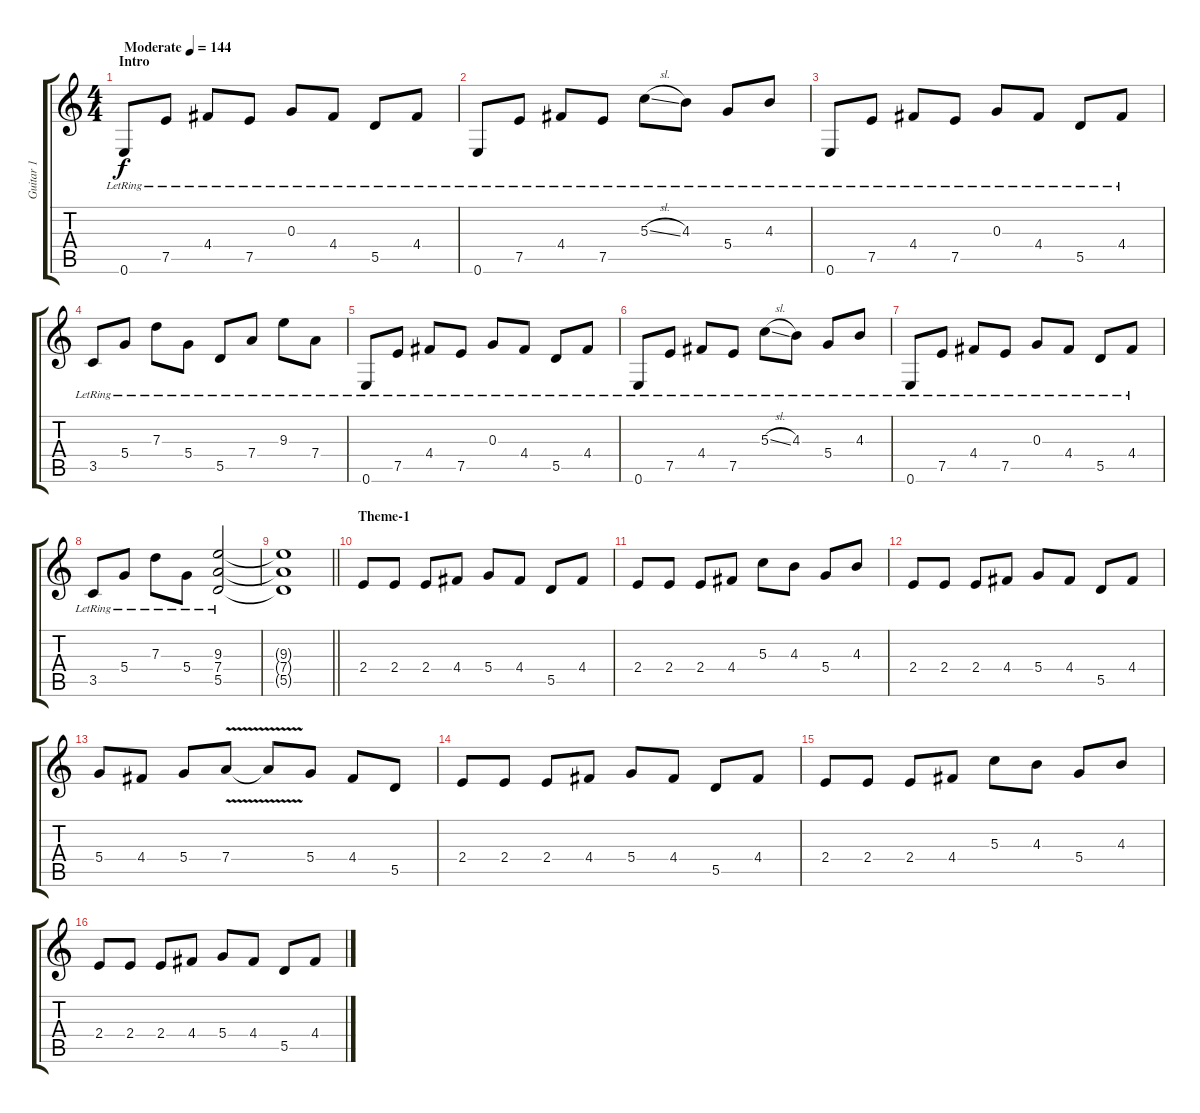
\track ("Guitar 1" "Guitar 1") {instrument acousticguitarsteel}
\staff {score tabs}
\tuning (E4 B3 G3 D3 A2 E2) {hide}
\ts (4 4)
\section ("" "Intro")
\tempo (144 "Moderate")
\clef g2
\ks c
0.6{lr}.8{dy f instrument acousticguitarsteel} 7.5{lr}.8 4.4{lr}.8 7.5{lr}.8 0.3{lr}.8 4.4{lr}.8 5.5{lr}.8 4.4{lr}.8 |
0.6{lr}.8 7.5{lr}.8 4.4{lr}.8 7.5{lr}.8 5.3{sl lr}.8 4.3{lr}.8 5.4{lr}.8 4.3{lr}.8 |
0.6{lr}.8 7.5{lr}.8 4.4{lr}.8 7.5{lr}.8 0.3{lr}.8 4.4{lr}.8 5.5{lr}.8 4.4{lr}.8 |
3.5{lr}.8 5.4{lr}.8 7.3{lr}.8 5.4{lr}.8 5.5{lr}.8 7.4{lr}.8 9.3{lr}.8 7.4{lr}.8 |
0.6{lr}.8 7.5{lr}.8 4.4{lr}.8 7.5{lr}.8 0.3{lr}.8 4.4{lr}.8 5.5{lr}.8 4.4{lr}.8 |
0.6{lr}.8 7.5{lr}.8 4.4{lr}.8 7.5{lr}.8 5.3{sl lr}.8 4.3{lr}.8 5.4{lr}.8 4.3{lr}.8 |
0.6{lr}.8 7.5{lr}.8 4.4{lr}.8 7.5{lr}.8 0.3{lr}.8 4.4{lr}.8 5.5{lr}.8 4.4{lr}.8 |
3.5{lr}.8 5.4{lr}.8 7.3{lr}.8 5.4{lr}.8 (9.3 7.4 5.5{lr}).2 |
\barLineRight lightlight
(9.3{t} 7.4{t} 5.5{t}).1 |
\section ("" "Theme-1")
2.4.8{instrument distortionguitar} 2.4.8 2.4.8 4.4.8 5.4.8 4.4.8 5.5.8 4.4.8 |
2.4.8 2.4.8 2.4.8 4.4.8 5.3.8 4.3.8 5.4.8 4.3.8 |
2.4.8 2.4.8 2.4.8 4.4.8 5.4.8 4.4.8 5.5.8 4.4.8 |
5.4.8 4.4.8 5.4.8 7.4{v}.8 7.4{t}.8 5.4.8 4.4.8 5.5.8 |
2.4.8 2.4.8 2.4.8 4.4.8 5.4.8 4.4.8 5.5.8 4.4.8 |
2.4.8 2.4.8 2.4.8 4.4.8 5.3.8 4.3.8 5.4.8 4.3.8 |
2.4.8 2.4.8 2.4.8 4.4.8 5.4.8 4.4.8 5.5.8 4.4.8
